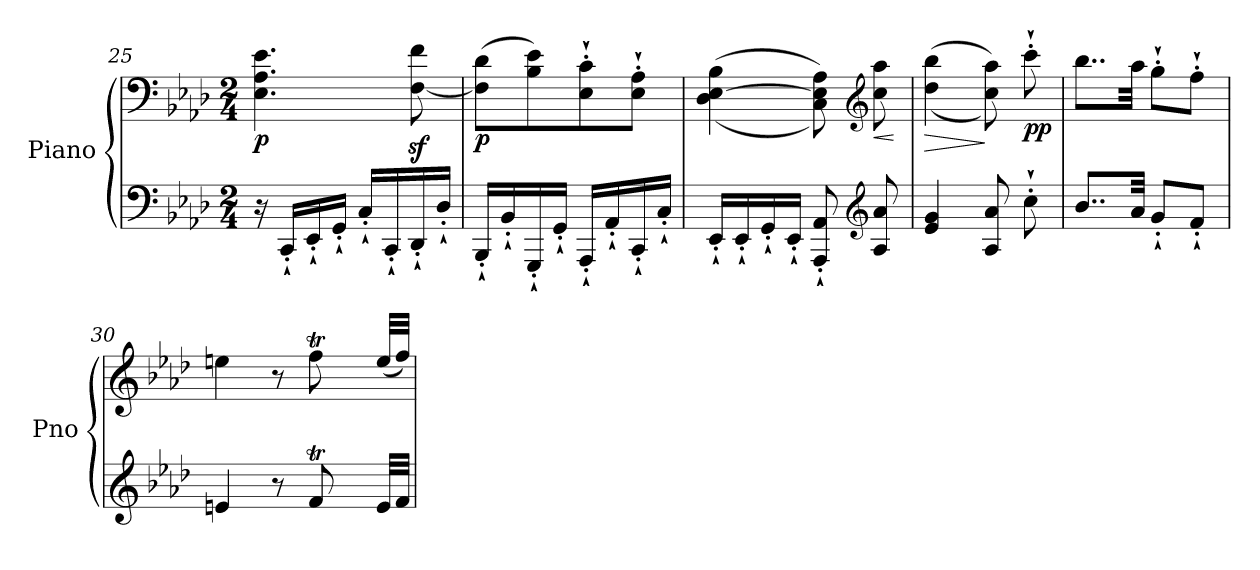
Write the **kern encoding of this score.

**kern	**kern	**dynam
*part1	*part1	*part1
*staff2	*staff1	*staff1/2
*I"Piano	*	*
*I'Pno	*	*
*clefF4	*clefF4	*
*k[b-e-a-d-]	*k[b-e-a-d-]	*
*M2/4	*M2/4	*
=25	=25	=25
!	!	!LO:DY:b
16r	4.E-\ 4.A-\ 4.e-\	p
16CC`'/LL	.	.
16EE-`'/	.	.
16GG`'/JJ	.	.
16C`'/LL	.	.
16CC`'/	.	.
16DD-`'/	[8F\z< 8f\z<	.
16D-`'/JJ	.	.
=26	=26	=26
!	!	!LO:DY:b
16BBB-`'/LL	(8F\] 8d-\L	p
16BB-`'/	.	.
16GGG`'/	8B-\ 8e-\)	.
16GG`'/JJ	.	.
16AAA-`'/LL	8E-\`' 8c\`'	.
16AA-`'/	.	.
16CC`'/	8E-\`' 8A-\`'J	.
16C`'/JJ	.	.
=27	=27	=27
16EE-`'/LL	(>(4D-\ [4E-\ 4B-\	.
16EE-`'/	.	.
16GG`'/	.	.
16EE-`'/JJ	.	.
8AAA-/`' 8AA-/`'	8C\ 8E-\] 8A-\))	.
*clefG2	*clefG2	*
!	!	!LO:HP:b
8A-/ 8a-/	8cc\ 8aa-\	<
.	.	[
=28	=28	=28
!	!	!LO:HP:b
4e-/ 4g/	((4dd-\ 4bb-\	>
8A-/ 8a-/	8cc\ 8aa-\))	]
!	!	!LO:DY:b
8cc`'\	8ccc`'\	pp
=29	=29	=29
8..b-/L	8..bb-\L	.
32a-/Jkk	32aa-\Jkk	.
8g`'/L	8gg`'\L	.
8f`'/J	8ff`'\J	.
!!LO:LB:g=z
=30	=30	=30
*^	*^	*
4en/	4.ryy	4een\	4.ryy	.
8r	.	8r	.	.
*	*Xtuplet	*	*Xtuplet	*
8fT/	40ryy	8ffT\	40ryy	.
.	40gyy	.	40ggyy	.
.	40fyy	.	40ffyy	.
.	40e/LL	.	(40ee/LL	.
.	40f/JJ	.	40ff/JJ)	.
*v	*v	*	*	*
*	*v	*v	*
=	=	=
*-	*-	*-
